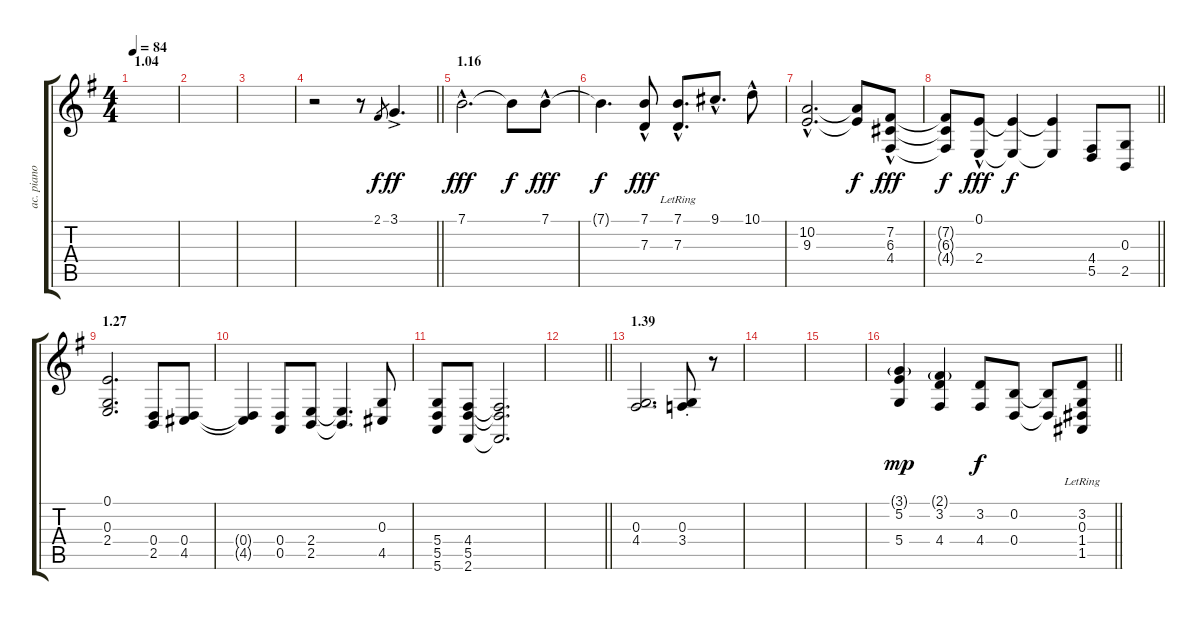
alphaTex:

\track ("ac. piano" "ac. piano") {instrument acousticgrandpiano}
\staff {score tabs}
\tuning (E4 B3 G3 D3 A2 E2) {hide}
\ts (4 4)
\section ("" "1.04")
\tempo 84
\clef g2
\ks g
|
|
|
\barLineRight lightlight
r.2 r.8 2.1.8{gr} 3.1{ac}.4{d dy ff} |
\section ("" "1.16")
7.1{hac}.2{d dy fff} 7.1{t}.8{dy f} 7.1{hac}.8{dy fff} |
7.1{t}.4{d dy f} (7.1{hac} 7.3).8{dy fff} (7.1{hac} 7.3{lr}).8{d} 9.1{hac}.8{d} 10.1{hac}.8 |
(10.2{hac} 9.3).2{d} (10.2{t} 9.3{t}).8{dy f} (7.2{hac} 6.3 4.4).8{dy fff} |
\barLineRight lightlight
(7.2{t} 6.3{t} 4.4{t}).8{dy f} (0.1{hac} 2.4).8{dy fff} (0.1{t} 2.4{t}).4{dy f} (0.1{t} 2.4{t}).4 (4.4 5.5).8 (0.3 2.5).8 |
\section ("" "1.27")
(0.1 0.3 2.4).2{d} (0.4 2.5).8 (0.4 4.5).8 |
(0.4{t} 4.5{t}).4 (0.4 0.5).8 (2.4 2.5).8 (2.4{t} 2.5{t}).4{d} (0.3 4.5).8 |
(5.4 5.5 5.6).8 (4.4 5.5 2.6).8 (4.4{t} 5.5{t} 2.6{t}).2{d} |
\barLineRight lightlight
|
\section ("" "1.39")
(0.3 4.4).2{d} (0.3{st} 3.4{st}).8 r.8 |
|
|
\barLineRight lightlight
(3.1{g} 5.2 5.4).4{dy mp} (2.1{g} 3.2 4.4).4 (3.2 4.4).8{dy f} (0.2 0.4).8 (0.2{t} 0.4{t}).8 (3.2{lr} 0.3{lr} 1.4{lr} 1.5{lr}).8
